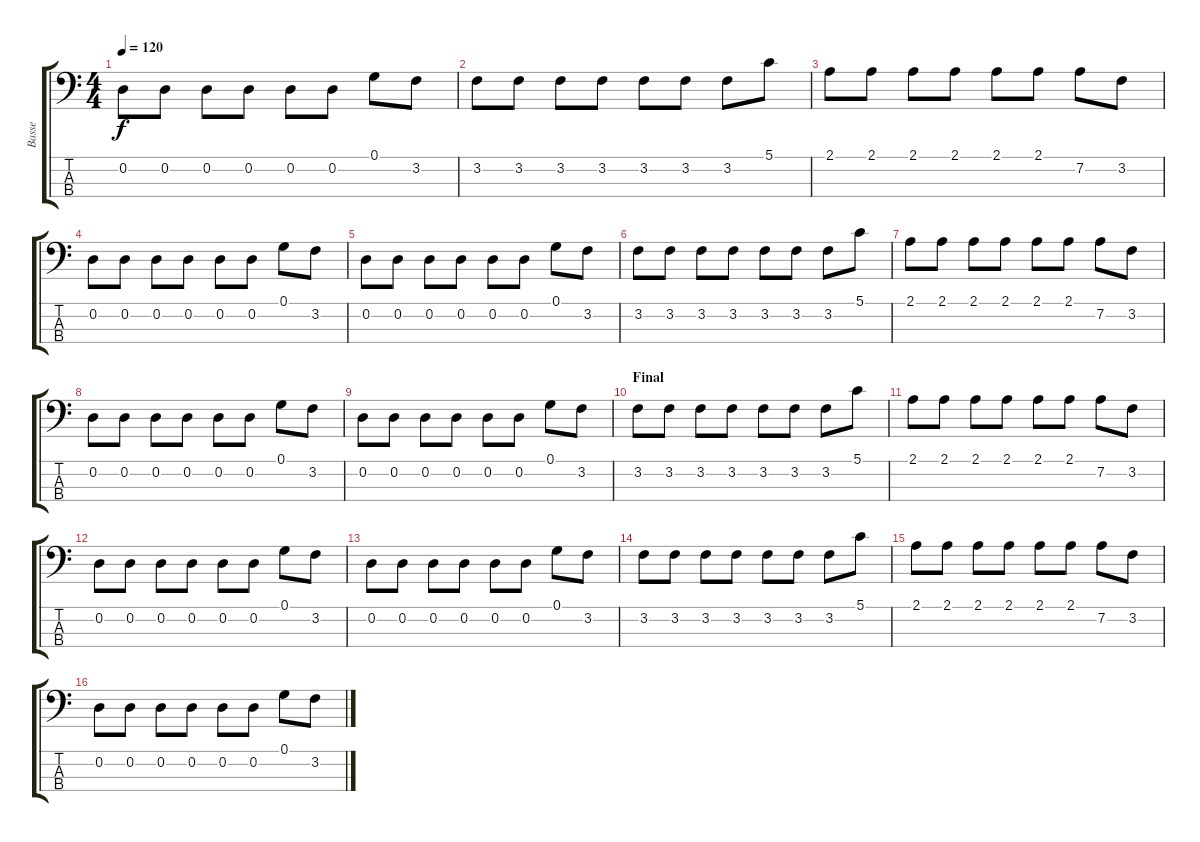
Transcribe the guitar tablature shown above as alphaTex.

\track ("Basse" "Basse") {instrument electricbassfinger}
\staff {score tabs}
\tuning (G2 D2 A1 D1) {hide}
\ts (4 4)
\tempo 120
\clef f4
\ks c
0.2.8{dy f} 0.2.8 0.2.8 0.2.8 0.2.8 0.2.8 0.1.8 3.2.8 |
3.2.8 3.2.8 3.2.8 3.2.8 3.2.8 3.2.8 3.2.8 5.1.8 |
2.1.8 2.1.8 2.1.8 2.1.8 2.1.8 2.1.8 7.2.8 3.2.8 |
0.2.8 0.2.8 0.2.8 0.2.8 0.2.8 0.2.8 0.1.8 3.2.8 |
0.2.8 0.2.8 0.2.8 0.2.8 0.2.8 0.2.8 0.1.8 3.2.8 |
3.2.8 3.2.8 3.2.8 3.2.8 3.2.8 3.2.8 3.2.8 5.1.8 |
2.1.8 2.1.8 2.1.8 2.1.8 2.1.8 2.1.8 7.2.8 3.2.8 |
0.2.8 0.2.8 0.2.8 0.2.8 0.2.8 0.2.8 0.1.8 3.2.8 |
0.2.8 0.2.8 0.2.8 0.2.8 0.2.8 0.2.8 0.1.8 3.2.8 |
\section ("" "Final")
3.2.8 3.2.8 3.2.8 3.2.8 3.2.8 3.2.8 3.2.8 5.1.8 |
2.1.8 2.1.8 2.1.8 2.1.8 2.1.8 2.1.8 7.2.8 3.2.8 |
0.2.8 0.2.8 0.2.8 0.2.8 0.2.8 0.2.8 0.1.8 3.2.8 |
0.2.8 0.2.8 0.2.8 0.2.8 0.2.8 0.2.8 0.1.8 3.2.8 |
3.2.8 3.2.8 3.2.8 3.2.8 3.2.8 3.2.8 3.2.8 5.1.8 |
2.1.8 2.1.8 2.1.8 2.1.8 2.1.8 2.1.8 7.2.8 3.2.8 |
0.2.8 0.2.8 0.2.8 0.2.8 0.2.8 0.2.8 0.1.8 3.2.8
